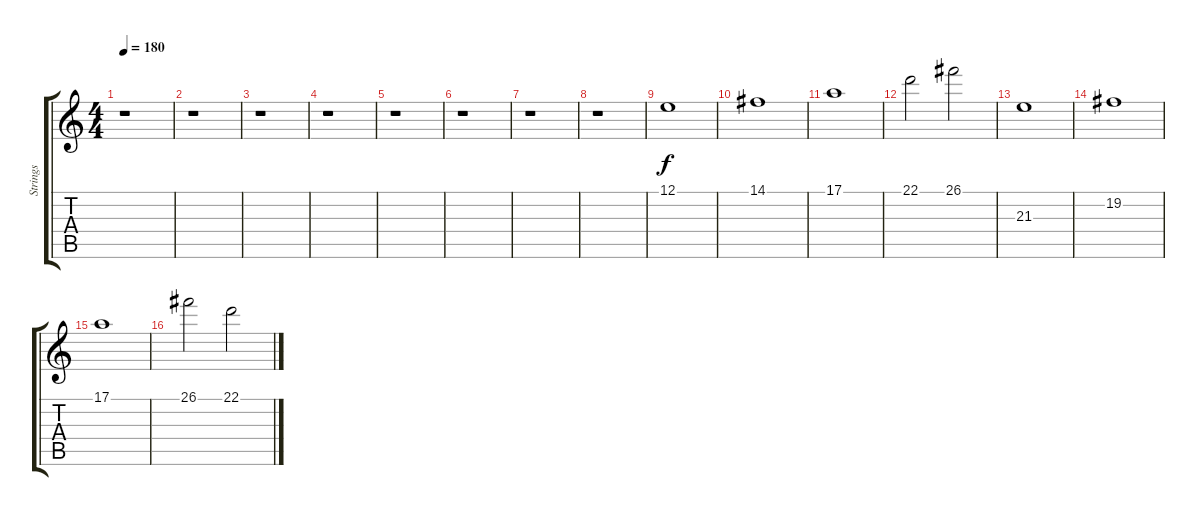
\track ("Strings" "Strings") {instrument stringensemble1}
\staff {score tabs}
\tuning (E4 B3 G3 D3 A2 E2) {hide}
\ts (4 4)
\tempo 180
\clef g2
\ks c
r.1{dy f} |
r.1 |
r.1 |
r.1 |
r.1 |
r.1 |
r.1 |
r.1 |
12.1.1 |
14.1.1 |
17.1.1 |
22.1.2 26.1.2 |
21.3.1 |
19.2.1 |
17.1.1 |
26.1.2 22.1.2
